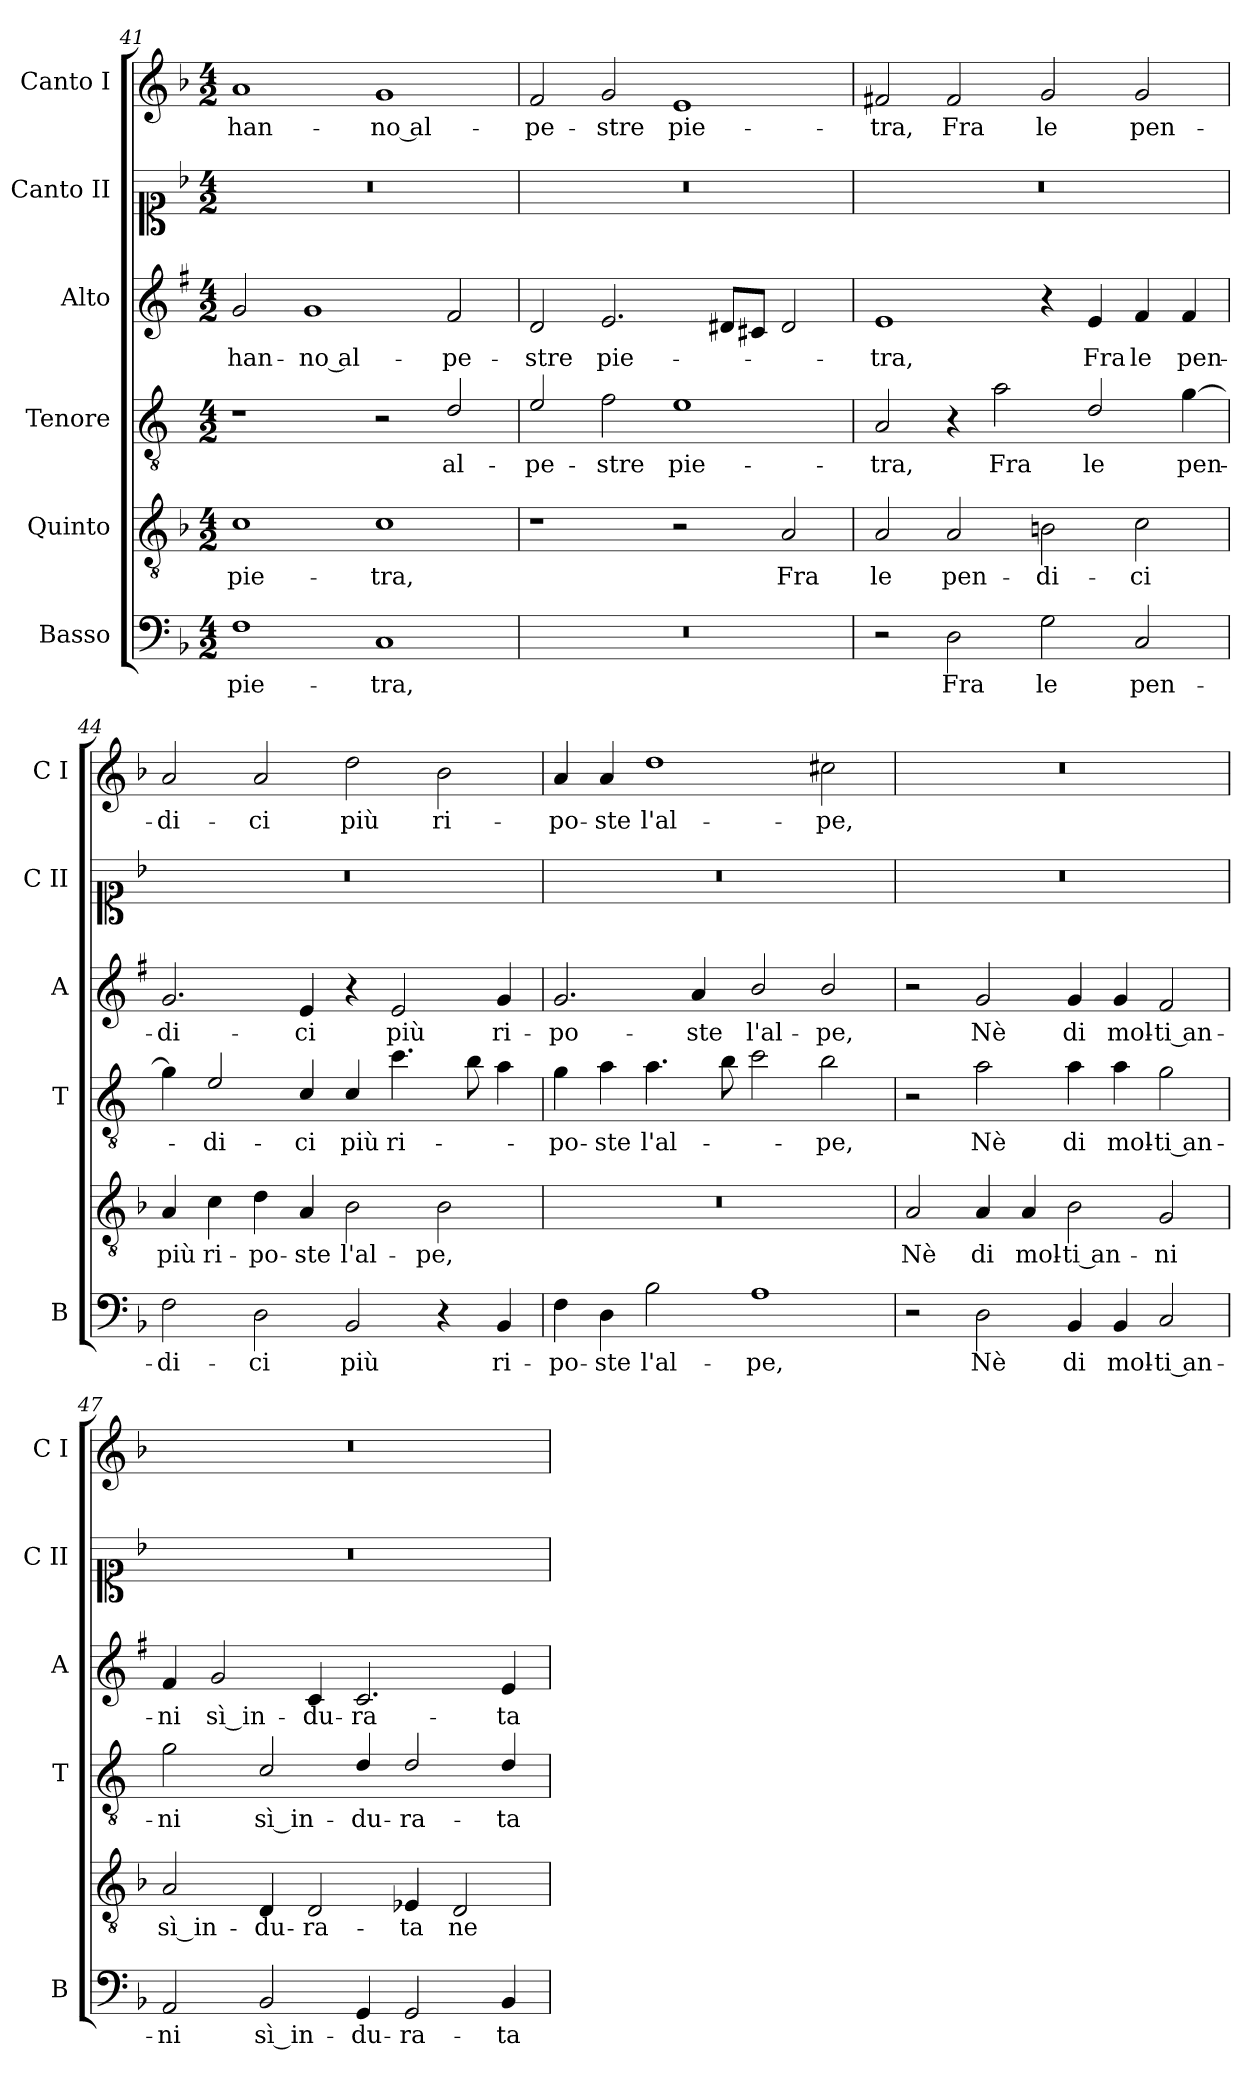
**kern	**text	**kern	**text	**kern	**text	**kern	**text	**kern	**kern	**text
*part6	*part6	*part5	*part5	*part4	*part4	*part3	*part3	*part2	*part1	*part1
*staff6	*staff6	*staff5	*staff5	*staff4	*staff4	*staff3	*staff3	*staff2	*staff1	*staff1
*I"Basso	*	*I"Quinto	*	*I"Tenore	*	*I"Alto	*	*I"Canto II	*I"Canto I	*
*I'B	*	*	*	*I'T	*	*I'A	*	*I'C II	*I'C I	*
*clefF4	*	*clefGv2	*	*clefGv2	*	*clefG2	*	*clefC1	*clefG2	*
*	*	*	*	*ITrd4c7	*	*ITrd1c2	*	*	*	*
*k[b-]	*	*k[b-]	*	*k[b-]	*	*k[b-]	*	*k[b-]	*k[b-]	*
*F:	*	*F:	*	*F:	*	*F:	*	*F:	*F:	*
*M4/2	*	*M4/2	*	*M4/2	*	*M4/2	*	*M4/2	*M4/2	*
=41	=41	=41	=41	=41	=41	=41	=41	=41	=41	=41
!	!LO:LY:b	!	!LO:LY:b	!	!	!	!LO:LY:b	!	!	!LO:LY:b
1F	pie-	1c	pie-	1r	.	2f/	han-	0r	1a	han-
!	!	!	!	!	!	!	!LO:LY:b	!	!	!
.	.	.	.	.	.	1f	-no al-	.	.	.
!	!LO:LY:b	!	!LO:LY:b	!	!	!	!	!	!	!LO:LY:b
1C	-tra,	1c	-tra,	2r	.	.	.	.	1g	-no al-
!	!	!	!	!	!LO:LY:b	!	!LO:LY:b	!	!	!
.	.	.	.	2G/	al-	2e/	-pe-	.	.	.
!!LO:LB:g=z
=42	=42	=42	=42	=42	=42	=42	=42	=42	=42	=42
!	!	!	!	!	!LO:LY:b	!	!LO:LY:b	!	!	!LO:LY:b
0r	.	1r	.	2A/	-pe-	2c/	-stre	0r	2f/	-pe-
!	!	!	!	!	!LO:LY:b	!	!LO:LY:b	!	!	!LO:LY:b
.	.	.	.	2B-\	-stre	2.d/	pie-	.	2g/	-stre
!	!	!	!	!	!LO:LY:b	!	!	!	!	!LO:LY:b
.	.	2r	.	1A	pie-	.	.	.	1e	pie-
.	.	.	.	.	.	8c#X/L	.	.	.	.
.	.	.	.	.	.	8Bn/J	.	.	.	.
!	!	!	!LO:LY:b	!	!	!	!	!	!	!
.	.	2A/	Fra	.	.	2c#/	.	.	.	.
=43	=43	=43	=43	=43	=43	=43	=43	=43	=43	=43
!	!	!	!LO:LY:b	!	!LO:LY:b	!	!LO:LY:b	!	!	!LO:LY:b
2r	.	2A/	le	2D/	-tra,	1d	-tra,	0r	2f#X/	-tra,
!	!LO:LY:b	!	!LO:LY:b	!	!	!	!	!	!	!LO:LY:b
2D\	Fra	2A/	pen-	4r	.	.	.	.	2f#/	Fra
!	!	!	!	!	!LO:LY:b	!	!	!	!	!
.	.	.	.	2d\	Fra	.	.	.	.	.
!	!LO:LY:b	!	!LO:LY:b	!	!	!	!	!	!	!LO:LY:b
2G\	le	2Bn\	-di-	.	.	4r	.	.	2g/	le
!	!	!	!	!	!LO:LY:b	!	!LO:LY:b	!	!	!
.	.	.	.	2G/	le	4d/	Fra	.	.	.
!	!LO:LY:b	!	!LO:LY:b	!	!	!	!LO:LY:b	!	!	!LO:LY:b
2C/	pen-	2c\	-ci	.	.	4e/	le	.	2g/	pen-
!	!	!	!	!	!LO:LY:b	!	!LO:LY:b	!	!	!
.	.	.	.	[4c\	pen-	4e/	pen-	.	.	.
=44	=44	=44	=44	=44	=44	=44	=44	=44	=44	=44
!	!LO:LY:b	!	!LO:LY:b	!	!	!	!LO:LY:b	!	!	!LO:LY:b
2F\	-di-	4A/	più	4c\]	.	2.f/	-di-	0r	2a/	-di-
!	!	!	!LO:LY:b	!	!LO:LY:b	!	!	!	!	!
.	.	4c\	ri-	2A/	-di-	.	.	.	.	.
!	!LO:LY:b	!	!LO:LY:b	!	!	!	!	!	!	!LO:LY:b
2D\	-ci	4d\	-po-	.	.	.	.	.	2a/	-ci
!	!	!	!LO:LY:b	!	!LO:LY:b	!	!LO:LY:b	!	!	!
.	.	4A/	-ste	4F/	-ci	4d/	-ci	.	.	.
!	!LO:LY:b	!	!LO:LY:b	!	!LO:LY:b	!	!	!	!	!LO:LY:b
2BB-/	più	2B-\	l'al-	4F/	più	4r	.	.	2dd\	più
!	!	!	!	!	!LO:LY:b	!	!LO:LY:b	!	!	!
.	.	.	.	4.f\	ri-	2d/	più	.	.	.
!	!	!	!LO:LY:b	!	!	!	!	!	!	!LO:LY:b
4r	.	2B-\	-pe,	.	.	.	.	.	2b-\	ri-
.	.	.	.	8e\	.	.	.	.	.	.
!	!LO:LY:b	!	!	!	!	!	!LO:LY:b	!	!	!
4BB-/	ri-	.	.	4d\	.	4f/	ri-	.	.	.
=45	=45	=45	=45	=45	=45	=45	=45	=45	=45	=45
!	!LO:LY:b	!	!	!	!LO:LY:b	!	!LO:LY:b	!	!	!LO:LY:b
4F\	-po-	0r	.	4c\	-po-	2.f/	-po-	0r	4a/	-po-
!	!LO:LY:b	!	!	!	!LO:LY:b	!	!	!	!	!LO:LY:b
4D\	-ste	.	.	4d\	-ste	.	.	.	4a/	-ste
!	!LO:LY:b	!	!	!	!LO:LY:b	!	!	!	!	!LO:LY:b
2B-\	l'al-	.	.	4.d\	l'al-	.	.	.	1dd	l'al-
!	!	!	!	!	!	!	!LO:LY:b	!	!	!
.	.	.	.	.	.	4g/	-ste	.	.	.
.	.	.	.	8e\	.	.	.	.	.	.
!	!LO:LY:b	!	!	!	!	!	!LO:LY:b	!	!	!
1A	-pe,	.	.	2f\	.	2a/	l'al-	.	.	.
!	!	!	!	!	!LO:LY:b	!	!LO:LY:b	!	!	!LO:LY:b
.	.	.	.	2e\	-pe,	2a/	-pe,	.	2cc#X\	-pe,
!!LO:LB:g=z
=46	=46	=46	=46	=46	=46	=46	=46	=46	=46	=46
!	!	!	!LO:LY:b	!	!	!	!	!	!	!
2r	.	2A/	Nè	2r	.	2r	.	0r	0r	.
!	!LO:LY:b	!	!LO:LY:b	!	!LO:LY:b	!	!LO:LY:b	!	!	!
2D\	Nè	4A/	di	2d\	Nè	2f/	Nè	.	.	.
!	!	!	!LO:LY:b	!	!	!	!	!	!	!
.	.	4A/	mol-	.	.	.	.	.	.	.
!	!LO:LY:b	!	!LO:LY:b	!	!LO:LY:b	!	!LO:LY:b	!	!	!
4BB-/	di	2B-\	-ti an-	4d\	di	4f/	di	.	.	.
!	!LO:LY:b	!	!	!	!LO:LY:b	!	!LO:LY:b	!	!	!
4BB-/	mol-	.	.	4d\	mol-	4f/	mol-	.	.	.
!	!LO:LY:b	!	!LO:LY:b	!	!LO:LY:b	!	!LO:LY:b	!	!	!
2C/	-ti an-	2G/	-ni	2c\	-ti an-	2e/	-ti an-	.	.	.
=47	=47	=47	=47	=47	=47	=47	=47	=47	=47	=47
!	!LO:LY:b	!	!LO:LY:b	!	!LO:LY:b	!	!LO:LY:b	!	!	!
2AA/	-ni	2A/	sì in-	2c\	-ni	4e/	-ni	0r	0r	.
!	!	!	!	!	!	!	!LO:LY:b	!	!	!
.	.	.	.	.	.	2f/	sì in-	.	.	.
!	!LO:LY:b	!	!LO:LY:b	!	!LO:LY:b	!	!	!	!	!
2BB-/	sì in-	4D/	-du-	2F/	sì in-	.	.	.	.	.
!	!	!	!LO:LY:b	!	!	!	!LO:LY:b	!	!	!
.	.	2D/	-ra-	.	.	4B-/	-du-	.	.	.
!	!LO:LY:b	!	!	!	!LO:LY:b	!	!LO:LY:b	!	!	!
4GG/	-du-	.	.	4G/	-du-	2.B-/	-ra-	.	.	.
!	!LO:LY:b	!	!LO:LY:b	!	!LO:LY:b	!	!	!	!	!
2GG/	-ra-	4E-X/	-ta	2G/	-ra-	.	.	.	.	.
!	!	!	!LO:LY:b	!	!	!	!	!	!	!
.	.	2D/	ne-	.	.	.	.	.	.	.
!	!LO:LY:b	!	!	!	!LO:LY:b	!	!LO:LY:b	!	!	!
4BB-/	-ta	.	.	4G/	-ta	4d/	-ta	.	.	.
=	=	=	=	=	=	=	=	=	=	=
*-	*-	*-	*-	*-	*-	*-	*-	*-	*-	*-
